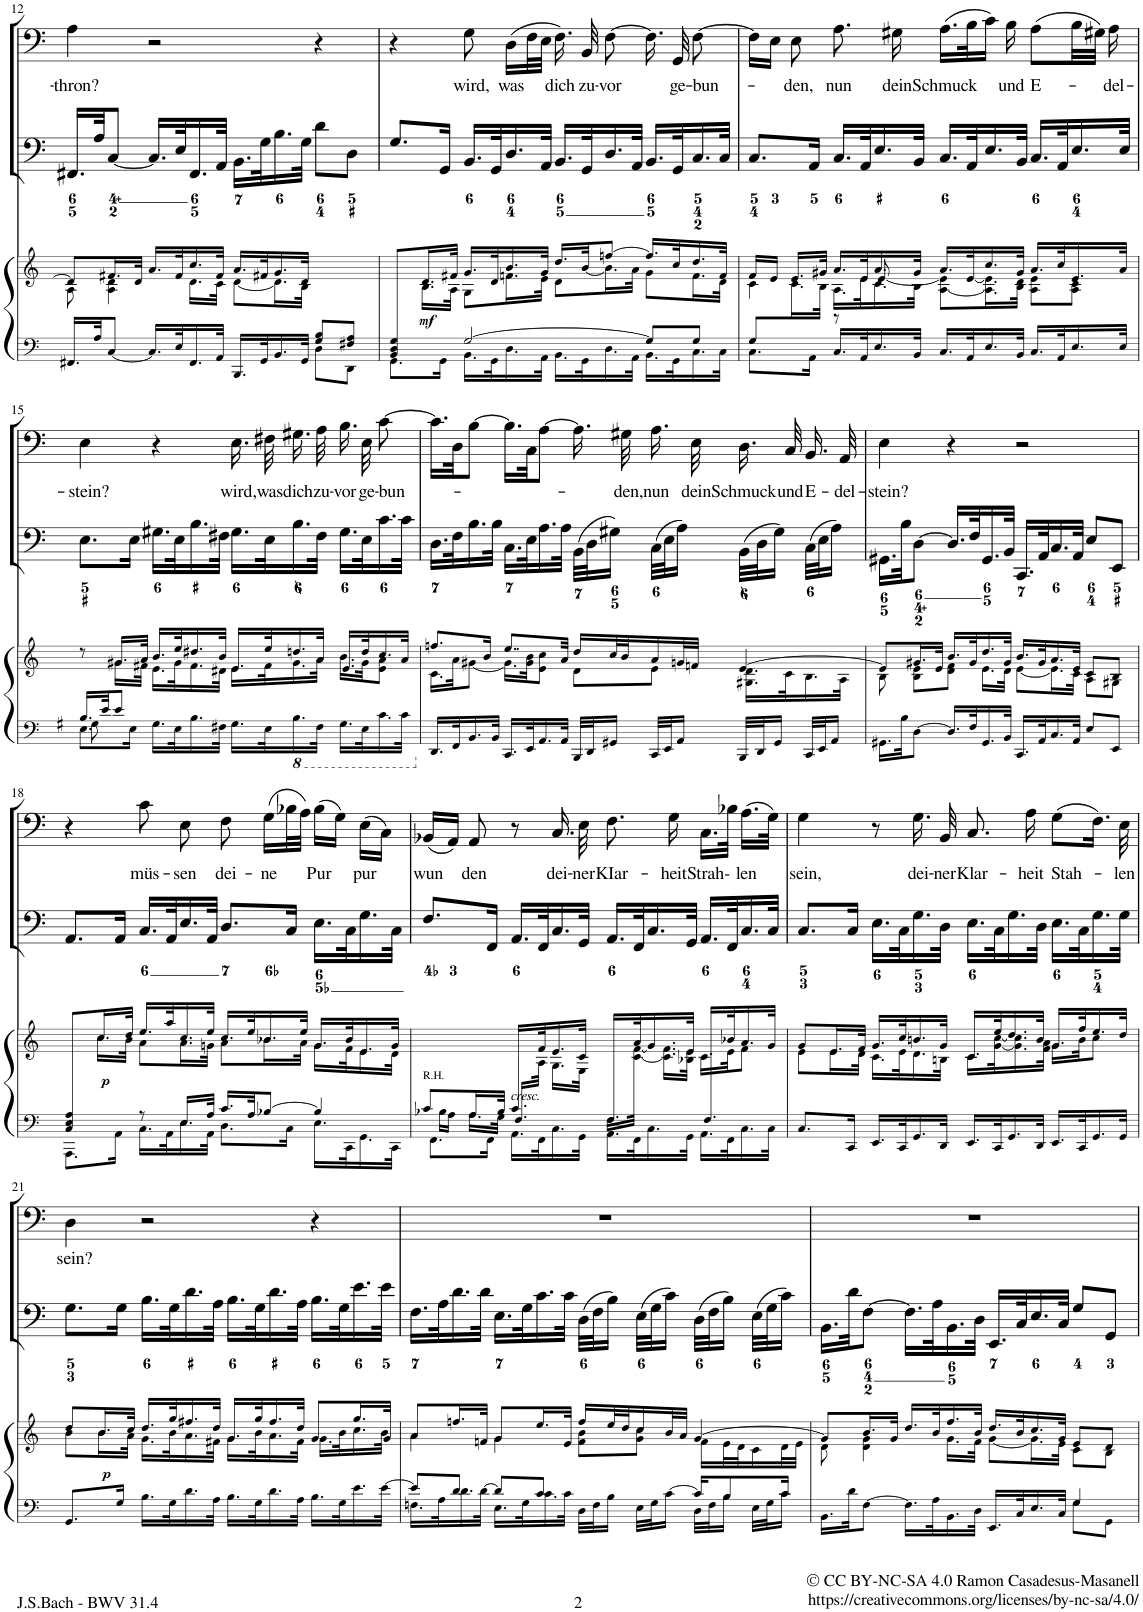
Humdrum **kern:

**kern	**kern	**dynam	**kern	**kern	**text
*part3	*part3	*part3	*part2	*part1	*part1
*staff4	*staff3	*staff3/4	*staff2	*staff1	*staff1
*I"Piano reduction	*	*	*I"Violoncello II.  e Continuo.	*I"Basso.	*
*I'Pno	*	*	*I'Vc	*	*
!!LO:PB:g=z
*clefF4	*clefG2	*	*clefF4	*clefF4	*
*k[]	*k[]	*	*k[]	*k[]	*
*M4/4	*M4/4	*	*M4/4	*M4/4	*
*met(c)	*met(c)	*	*met(c)	*met(c)	*
=12	=12	=12	=12	=12	=12
*^	*^	*	*	*	*
!	!	!	!	!	!	!	!LO:LY:b
2.ryy	16.FF#X/LL	8d/L]	8A\	.	16.FF#X/LL	4A\	-thron?
.	32A/JK	.	.	.	32A/JK	.	.
.	[8C/J	16.f#X/L	4A\ 4d\	.	[8C/J	.	.
.	.	32d/JJk	.	.	.	.	.
.	16.C/LL]	16.a/LL	.	.	16.C/LL]	2r	.
.	32E/K	32f#/K	.	.	32E/K	.	.
.	16.FF#/	16.cc/	16.d\LL	.	16.FF#/	.	.
.	32AA/JJk	32f#/JJk	32c\JJk	.	32AA/JJk	.	.
.	16.BBB/LL	16.a/LL	[8d\L	.	16.BB\LL	.	.
.	32GG/K	32f#X/K	.	.	32G\K	.	.
.	16.BB/	16.g/	16.d\L]	.	16.B\	.	.
.	32GG/JJk	32d/JJk	32B\JJk	.	32G\JJk	.	.
8G/ 8B/L	8D\L	4ryy	4ryy	.	8d\L	4r	.
8F#X/ 8A/J	8DD\J	.	.	.	8D\J	.	.
=13	=13	=13	=13	=13	=13	=13	=13
*	*^	*	*	*	*	*	*
8BB/ 8D/ 8G/L	4ryy	8.GG\L	8ryy	8ryy	.	8.G/L	4r	.
!	!	!	!	!	!LO:DY:b	!	!	!
2..ryy	.	.	16.d/L	16.B\LL	mf	.	.	.
.	.	16GG\Jk	.	.	.	16GG/Jk	.	.
.	.	.	32f#X/JJk	32A\JJk	.	.	.	.
!	!	!	!	!	!	!	!	!LO:LY:b
.	[2G/	16.BB\LL	16.g/LL	8G\L	.	16.BB/LL	8G\	wird,
.	.	32GG\K	32d/K	.	.	32GG/K	.	.
!	!	!	!	!	!	!	!	!LO:LY:b
.	.	16.D\	16.b/	16.fn\L	.	16.D/	(16D\LL	was
.	.	.	.	.	.	.	32F\L	.
.	.	32AA\JJk	32g/JJk	32e\JJk	.	32AA/JJk	32E\JJJ	.
!	!	!	!	!	!	!	!	!LO:LY:b
.	.	16.BB\LL	16.dd/LL	8d\L	.	16.BB/LL	16.F\)	dich
!	!	!	!	!	!	!	!	!LO:LY:b
.	.	32GG\K	[<32b/JK	.	.	32GG/K	32BB/	zu-
!	!	!	!	!	!	!	!	!LO:LY:b
.	.	16.D\	[8ffn/J	16.b\L]	.	16.D/	[8F\	-vor
.	.	32AA\JJk	.	32a\JJk	.	32AA/JJk	.	.
.	8G/L]	16.BB\LL	16.ff/LL]	8g\L	.	16.BB/LL	16.F\]	.
!	!	!	!	!	!	!	!	!LO:LY:b
.	.	32GG\K	32cc/K	.	.	32GG/K	32GG/	ge-
!	!	!	!	!	!	!	!	!LO:LY:b
.	8G/J	16.C\	16.dd/	16.f\L	.	16.C/	[8F\	-bun-
.	.	32C\JJk	32f/JJk	32d\JJk	.	32C/JJk	.	.
*	*v	*v	*	*	*	*	*	*
=14	=14	=14	=14	=14	=14	=14	=14
*	*	*	*^	*	*	*	*
8G/L	8.C\L	16f/LL	8ryy	4c\	.	8.C/L	16F\LL]	.
.	.	16e/JJ	.	.	.	.	16E\JJ	.
!	!	!	!	!	!	!	!	!LO:LY:b
2..ryy	.	16.e/LL	16.c\L	.	.	.	8E\	-den,
.	16AA\Jk	.	.	.	.	16AA/Jk	.	.
.	.	32g#X/JJk	32B\JJk	.	.	.	.	.
!	!	!	!	!	!	!	!	!LO:LY:b
.	16.C/LL	16.a/LL	16.A\LL	8r	.	16.C/LL	8.A\	nun
.	32AA/K	32e/K	32e\K	.	.	32AA/K	.	.
.	16.E/	16.a/	16.c\	[<8e/	.	16.E/	.	.
!	!	!	!	!	!	!	!	!LO:LY:b
.	.	.	.	.	.	.	16G#X\	dein
.	32BB/JJk	32g#/JJk	32B\JJk	.	.	32BB/JJk	.	.
!	!	!	!	!	!	!	!	!LO:LY:b
.	16.C/LL	16.a/LL	[8A\ 8e\]L	2ryy	.	16.C/LL	(16.A\LL	Schmuck
.	32AA/K	[<32e/K	.	.	.	32AA/K	32B\K	.
.	16.E/	16.cc/	16.A\] 16.e\]L	.	.	16.E/	16c\JJ)	.
!	!	!	!	!	!	!	!	!LO:LY:b
.	.	.	.	.	.	.	16B\	und
.	32BB/JJk	32g#/JJk	32B\ 32d\JJk	.	.	32BB/JJk	.	.
!	!	!	!	!	!	!	!	!LO:LY:b
.	16.C/LL	16.a/LL	8A\ 8e\L	.	.	16.C/LL	(8A\L	E-
.	32AA/K	32cc/K	.	.	.	32AA/K	.	.
.	16.E/	16.e/	8A\ 8c\J	.	.	16.E/	32B\LL	.
.	.	.	.	.	.	.	32G#X\JJJ)	.
!	!	!	!	!	!	!	!	!LO:LY:b
.	.	.	.	.	.	.	16A\	-del-
.	32E/JJk	32a/JJk	.	.	.	32E/JJk	.	.
*	*	*	*v	*v	*	*	*	*
!!LO:LB:g=z
=15	=15	=15	=15	=15	=15	=15	=15
*	*^	*	*	*	*	*	*
!	!	!	!	!	!	!	!	!LO:LY:b
8G#X\	16.B/LL	8.E\L	8r	8ryy	.	8.E\L	4E\	-stein?
.	32e/JK	.	.	.	.	.	.	.
2..ryy	8e/J	.	16.g#X/LL	16.g#\LL	.	.	.	.
.	.	16E\Jk	.	.	.	16E\Jk	.	.
.	.	.	32a/JJk	32f#X\JJk	.	.	.	.
.	4ryy	16.G#\LL	16.b/LL	16.e\LL	.	16.G#X\LL	4r	.
.	.	32E\K	32ee/K	32g#\K	.	32E\K	.	.
.	.	16.B\	16.dd#X/	16.f#\	.	16.B\	.	.
.	.	32F#X\JJk	32b/JJk	32d#X\JJk	.	32F#X\JJk	.	.
!	!	!	!	!	!	!	!	!LO:LY:b
.	2ryy	16.G#\LL	16.e/LL	16.e\LL	.	16.G#\LL	16.E\	wird,
!	!	!	!	!	!	!	!	!LO:LY:b
.	.	32E\K	32ee/K	32f#\K	.	32E\K	32F#X\	was
!	!	!	!	!	!	!	!	!LO:LY:b
.	.	16.BB\	16.ddn/	16.g#\	.	16.B\	16.G#X\	dich
!	!	!	!	!	!	!	!	!LO:LY:b
.	.	32FF#\JJk	32a/JJk	32a\JJk	.	32F#\JJk	32A\	zu-
!	!	!	!	!	!	!	!	!LO:LY:b
.	.	16.GG#\LL	16.e/LL	16.b\LL	.	16.G#\LL	16.B\	-vor
!	!	!	!	!	!	!	!	!LO:LY:b
.	.	32EE\K	32dd/K	32g#\JK	.	32E\K	32E\	ge-
!	!	!	!	!	!	!	!	!LO:LY:b
.	.	16.C\	16.cc/	8e\ 8a\J	.	16.c\	[8c\	-bun-
.	.	32C\JJk	32a/JJk	.	.	32c\JJk	.	.
*v	*v	*v	*	*	*	*	*	*
=16	=16	=16	=16	=16	=16	=16
16.DD/LL	8.ffn/L	16.c\LL	.	16.D\LL	16.c\LL]	.
32FF/K	.	32a\JK	.	32F\K	32D\JK	.
16.BB/	.	[8g#X\J	.	16.B\	[8B\J	.
.	16b/Jk	.	.	.	.	.
32BB/JJk	.	.	.	32B\JJk	.	.
16.CC/LL	8..ee/L	16.g#\LL]	.	16.C\LL	16.B\LL]	.
32EE/K	.	32g#\ 32b\JK	.	32E\K	32C\JK	.
16.AA/	.	8e\ 8cc\J	.	16.A\	[8A\J	.
32AA/JJk	32a/Jkk	.	.	32A\JJk	.	.
32BBB/LLL	16dd/LL	8d\L	.	(32BB\LLL	16.A\]	.
32DD/J	.	.	.	32D\J	.	.
16GG#X/JJ	32cc/L	.	.	16G#X\JJ)	.	.
!	!	!	!	!	!	!LO:LY:b
.	32b/J	.	.	.	32G#X\	-den,
!	!	!	!	!	!	!LO:LY:b
32CC/LLL	16a/	8e\J	.	(32C\LLL	16.A\	nun
32EE/J	.	.	.	32E\J	.	.
16AA/JJ	32gn/L	.	.	16A\JJ)	.	.
!	!	!	!	!	!	!LO:LY:b
.	32fn/JJJ	.	.	.	32E\	dein
!	!	!	!	!	!	!LO:LY:b
32BBB/LLL	[4e/	16.G#X\ 16.d\LL	.	(32BB\LLL	16.D\	Schmuck
32DD/J	.	.	.	32D\J	.	.
16GG#/JJ	.	.	.	16G#\JJ)	.	.
!	!	!	!	!	!	!LO:LY:b
.	.	32c\K	.	.	32C/	und
!	!	!	!	!	!	!LO:LY:b
32CC/LLL	.	16.B\	.	(32C\LLL	16.BB/	E-
32EE/J	.	.	.	32E\J	.	.
16AA/JJ	.	.	.	16A\JJ)	.	.
!	!	!	!	!	!	!LO:LY:b
.	.	32A\JJk	.	.	32AA/	-del-
=17	=17	=17	=17	=17	=17	=17
!	!	!	!	!	!	!LO:LY:b
16.GG#X\LL	8e/L]	8B\	.	16.GG#X\LL	4E\	-stein?
32B\JK	.	.	.	32B\JK	.	.
[8D\J	16.g#X/L	8B\ 8e\L	.	[8D\J	.	.
.	32e/JJk	.	.	.	.	.
16.D/LL]	16.b/LL	8d\ 8f\J	.	16.D/LL]	4r	.
32F/K	32g#/K	.	.	32F/K	.	.
16.GG#/	16.dd/	16.e\LL	.	16.GG#/	.	.
32BB/JJk	32g#/JJk	32d\JJk	.	32BB/JJk	.	.
16.CC/LL	16.b/LL	[8e\L	.	16.CC/LL	2r	.
32AA/K	32g#/K	.	.	32AA/K	.	.
16.C/	16.a/	16.e\L]	.	16.C/	.	.
32AA/JJk	32e/JJk	32c\JJk	.	32AA/JJk	.	.
8E/L	8c/L	8A\L	.	8E/L	.	.
8EE/J	8B/J	8G#X\J	.	8EE/J	.	.
!!LO:LB:g=z
=18	=18	=18	=18	=18	=18	=18
*^	*	*	*	*	*	*
*	*^	*	*	*	*	*	*
8C/ 8E/ 8A/L	4ryy	8.AAA\L	8ryy	8ryy	.	8.AA/L	4r	.
!	!	!	!	!	!LO:DY:b	!	!	!
2..ryy	.	.	16.cc/L	16.cc\LL	p	.	.	.
.	.	16AA\Jk	.	.	.	16AA/Jk	.	.
.	.	.	32dd/JJk	32b\JJk	.	.	.	.
!	!	!	!	!	!	!	!	!LO:LY:b
.	8r	16.C\LL	16.ee/LL	8a\L	.	16.C/LL	8c\	müs-
.	.	32AA\K	32aa/K	.	.	32AA/K	.	.
!	!	!	!	!	!	!	!	!LO:LY:b
.	16.E/LL	16.E\	16.cc/	16.a\L	.	16.E/	8E\	-sen
.	32A/JJk	32AA\JJk	32ee/JJk	32gn\JJk	.	32AA/JJk	.	.
!	!	!	!	!	!	!	!	!LO:LY:b
.	16.c/LL	8.D\L	16.cc/LL	8a\L	.	8.D/L	8F\	dei-
.	32A/JK	.	32ee/K	.	.	.	.	.
!	!	!	!	!	!	!	!	!LO:LY:b
.	[8B-X/J	.	16.b-X/	16.b-\L	.	.	(16G\LL	-ne
.	.	16C\Jk	.	.	.	16C/Jk	32B-X\L	.
.	.	.	32ee/JJk	32a\JJk	.	.	32A\JJJ)	.
!	!	!	!	!	!	!	!	!LO:LY:b
.	4B-/]	16.E\LL	16.g/LL	16.g\LL	.	16.E\LL	(16B-\LL	Pur
.	.	.	.	.	.	.	16G\JJ)	.
.	.	32CC\K	32b-/K	32f\K	.	32C\K	.	.
!	!	!	!	!	!	!	!	!LO:LY:b
.	.	16.GG\	16.e/	16.e\	.	16.G\	(16E\LL	pur
.	.	.	.	.	.	.	16C\JJ)	.
.	.	32CC\JJk	32g/JJk	32d\JJk	.	32C\JJk	.	.
=19	=19	=19	=19	=19	=19	=19	=19	=19
!	!	!	!LO:TX:b:t=R.H.	!	!	!	!	!
!	!	!	!	!	!	!	!	!LO:LY:b
*	*	*	*	*^	*	*	*	*
8c/L	16B-X\LL	8.FF\L	16.ryy	16.ryy	4ryy	.	8.F/L	(16BB-X/LL	wun
.	16A\JJ	.	.	.	.	.	.	16AA/JJ)	.
!	!	!	!	!	!	!	!	!	!LO:LY:b
16.A/L	16.A\LL	.	.	.	.	.	.	8AA/	den
.	.	16FF\Jk	.	.	.	.	16FF/Jk	.	.
32B-/JJk	32G\JJk	.	.	.	.	.	.	.	.
!	!	!	!	!	!LO:TX:b:i:t=cresc.	!	!	!	!
16.c/LL	16.F/LL	16.AA\LL	.	.	2.ryy	.	16.AA/LL	8r	.
32ryy	32ryy	32FF\K	32f/K	32A\JJk	.	.	32FF/K	.	.
!	!	!	!	!	!	!	!	!	!LO:LY:b
.	16.ryy@	16.C\	16.e/	16.G\LL	.	.	16.C/	16.C/	dei-
!	!	!	!	!	!	!	!	!	!LO:LY:b
.	32ryy@	32GG\JJk	32c/JJk	32E\JJk	.	.	32GG/JJk	32E\	-ner
!	!	!	!	!	!	!	!	!	!LO:LY:b
16.F/LL	16.F\LL	16.AA\LL	16.ryy	16.ryy	.	.	16.AA/LL	8.F\	KIar-
32ryy	4ryy	32FF\K	32a/K	[32c\ [32f\JJk	.	.	32FF/K	.	.
.	.	16.C\	16.g/	16.c\] 16.f\]LL	.	.	16.C/	.	.
!	!	!	!	!	!	!	!	!	!LO:LY:b
.	.	.	.	.	.	.	.	16G\	-heit
.	.	32GG\JJk	32e/JJk	32B-X\ 32e\JJk	.	.	32GG/JJk	.	.
!	!	!	!	!	!	!	!	!	!LO:LY:b
16.F/LL	.	16.AA\LL	16.ryy	16.c\LL	.	.	16.AA/LL	16.C\LL	Strah-
8ryy	8ryy	32FF\K	32b-X/K	32e\JK	.	.	32FF/K	32B-X\JJk	.
!	!	!	!	!	!	!	!	!	!LO:LY:b
.	.	16.C\	16.a/	8f\J	.	.	16.C/	(16.A\LL	len
32ryy	32ryy	32C\JJk	32g/JJk	.	.	.	32C/JJk	32G\JJk)	.
=20	=20	=20	=20	=20	=20	=20	=20	=20	=20
!	!	!	!	!	!	!	!	!	!LO:LY:b
*v	*v	*v	*	*	*	*	*	*	*
*	*	*v	*v	*	*	*	*
8.C/L	8g/L	8e\L	.	8.C/L	4G\	sein,
.	16.e/L	16.e\L	.	.	.	.
16CC/Jk	.	.	.	16C/Jk	.	.
.	32f/JJk	32d\JJk	.	.	.	.
16.EE/LL	16.g/LL	16.c\LL	.	16.E\LL	8r	.
32CC/K	32cc/K	32e\K	.	32C\K	.	.
!	!	!	!	!	!	!LO:LY:b
16.GG/	16.bn/	16.d\	.	16.G\	16.G\	dei-
!	!	!	!	!	!	!LO:LY:b
32DD/JJk	32g/JJk	32Bn\JJk	.	32D\JJk	32BB/	-ner
!	!	!	!	!	!	!LO:LY:b
16.EE/LL	16.c/LL	16.c\LL	.	16.E\LL	8.C/	Klar-
32CC/K	32ee/K	[32g\ [32cc\K	.	32C\K	.	.
16.GG/	16.dd/	16.g\] 16.cc\]	.	16.G\	.	.
!	!	!	!	!	!	!LO:LY:b
.	.	.	.	.	16A\	-heit
32DD/JJk	32b/JJk	32f\ 32a\JJk	.	32D\JJk	.	.
!	!	!	!	!	!	!LO:LY:b
16.EE/LL	16.g/LL	16.g\LL	.	16.E\LL	(8G\L	Stah-
32CC/K	32ff/K	32b\JK	.	32C\K	.	.
16.GG/	16.ee/	8cc\J	.	16.G\	16.F\Jk)	.
!	!	!	!	!	!	!LO:LY:b
32GG/JJk	32dd/JJk	.	.	32G\JJk	32E\	-len
!!LO:LB:g=z
=21	=21	=21	=21	=21	=21	=21
!	!	!	!	!	!	!LO:LY:b
8.GG/L	8dd/L	8b\L	.	8.G\L	4D\	sein?
!	!	!	!LO:DY:b	!	!	!
.	16.b/L	16.b\L	p	.	.	.
16G/Jk	.	.	.	16G\Jk	.	.
.	32cc/JJk	32a\JJk	.	.	.	.
16.B\LL	16.dd/LL	16.g\LL	.	16.B\LL	2r	.
32G\K	32gg/K	32b\K	.	32G\K	.	.
16.d\	16.ff#X/	16.a\	.	16.d\	.	.
32A\JJk	32dd/JJk	32f#X\JJk	.	32A\JJk	.	.
16.B\LL	16.g/LL	16.g\LL	.	16.B\LL	.	.
32G\K	32gg/K	32b\K	.	32G\K	.	.
16.d\	16.ff#/	16.a\	.	16.d\	.	.
32A\JJk	32dd/JJk	32f#\JJk	.	32A\JJk	.	.
16.B\LL	8g/L	16.g\LL	.	16.B\LL	4r	.
32G\K	.	32b\K	.	32G\K	.	.
16.e\	16.gg/L	16.cc\	.	16.e\	.	.
[>32e\JJk	32g/JJk	32b\JJk	.	32e\JJk	.	.
=22	=22	=22	=22	=22	=22	=22
*^	*	*	*	*	*	*
8e/L]	16.Fn\LL	8a/L	4a\	.	16.F\LL	1r	.
.	32A\K	.	.	.	32A\K	.	.
8d/J	16.d\	16.ffn/L	.	.	16.d\	.	.
.	[>32d\JJk	32fn/JJk	.	.	32d\JJk	.	.
8d/L]	16.E\LL	8g/L	4g\	.	16.E\LL	.	.
.	32G\K	.	.	.	32G\K	.	.
8c/J	16.c\	16.ee/L	.	.	16.c\	.	.
.	32c\JJk	32e/JJk	.	.	32c\JJk	.	.
4ryy	32D\LLL	16ff/LL	8f\ 8b\L	.	(32D\LLL	.	.
.	32F\J	.	.	.	32F\J	.	.
.	16B\JJ	32ee/L	.	.	16B\JJ)	.	.
.	.	32dd/J	.	.	.	.	.
.	32E\LLL	16cc/	8g\ 8cc\J	.	(32E\LLL	.	.
.	32G\J	.	.	.	32G\J	.	.
.	[>16c\JJ	32b/L	.	.	16c\JJ)	.	.
.	.	32a/JJJ	.	.	.	.	.
16c/KL]	32D\LLL	[4g/	16f\LL	.	(32D\LLL	.	.
.	32F\J	.	.	.	32F\J	.	.
8B/	16B\JJ	.	32e\L	.	16B\JJ)	.	.
.	.	.	32d\J	.	.	.	.
.	32E\LLL	.	16c\	.	(32E\LLL	.	.
.	32G\J	.	.	.	32G\J	.	.
16c/Jk	16c\JJ	.	32d\L	.	16c\JJ)	.	.
.	.	.	32e\JJJ	.	.	.	.
=23	=23	=23	=23	=23	=23	=23	=23
16.BB\LL	2ryy	8g/L]	8d\	.	16.BB\LL	1r	.
32d\JK	.	.	.	.	32d\JK	.	.
[>8F\J	.	16.b/L	4d\ 4g\	.	[8F\J	.	.
.	.	32g/JJk	.	.	.	.	.
16.F\LL]	.	16.dd/LL	.	.	16.F\LL]	.	.
32A\K	.	32b/K	.	.	32A\K	.	.
16.BB\	.	16.ff/	16.g\LL	.	16.BB\	.	.
32D\JJk	.	32b/JJk	32f\JJk	.	32D\JJk	.	.
16.EE/LL	4ryy	16.dd/LL	[8g\L	.	16.EE/LL	.	.
32C/K	.	32b/K	.	.	32C/K	.	.
16.E/	.	16.cc/	16.g\L]	.	16.E/	.	.
32C/JJk	.	32g/JJk	32e\JJk	.	32C/JJk	.	.
4G/	8G\L	8e/L	8c\L	.	8G/L	.	.
.	8GG\J	8d/J	8B\J	.	8GG/J	.	.
*v	*v	*	*	*	*	*	*
*	*v	*v	*	*	*	*
=	=	=	=	=	=
*-	*-	*-	*-	*-	*-
